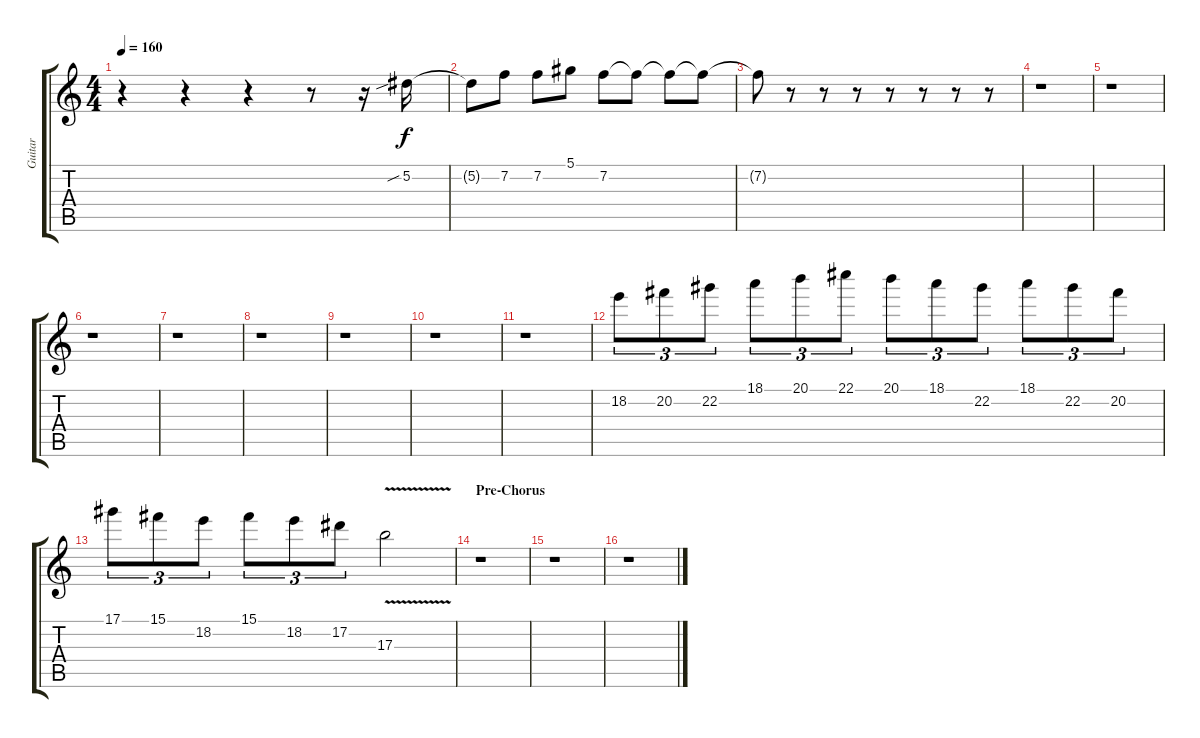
\track ("Guitar" "Guitar") {instrument distortionguitar}
\staff {score tabs}
\tuning (Eb4 Bb3 Gb3 Db3 Ab2 Db2) {hide}
\ts (4 4)
\tempo 160
\clef g2
\ks c
r.4{dy f} r.4 r.4 r.8 r.16 5.2{sib}.16 |
5.2{t}.8 7.2.8 7.2.8 5.1.8 7.2.8 7.2{t}.8 7.2{t}.8 7.2{t}.8 |
7.2{t}.8 r.8 r.8 r.8 r.8 r.8 r.8 r.8 |
r.1 |
r.1 |
r.1 |
r.1 |
r.1 |
r.1 |
r.1 |
r.1 |
18.2.8{tu (3 2)} 20.2.8{tu (3 2)} 22.2.8{tu (3 2)} 18.1.8{tu (3 2)} 20.1.8{tu (3 2)} 22.1.8{tu (3 2)} 20.1.8{tu (3 2)} 18.1.8{tu (3 2)} 22.2.8{tu (3 2)} 18.1.8{tu (3 2)} 22.2.8{tu (3 2)} 20.2.8{tu (3 2)} |
17.1.8{tu (3 2)} 15.1.8{tu (3 2)} 18.2.8{tu (3 2)} 15.1.8{tu (3 2)} 18.2.8{tu (3 2)} 17.2.8{tu (3 2)} 17.3{v}.2 |
\section ("" "Pre-Chorus")
r.1 |
r.1 |
r.1
